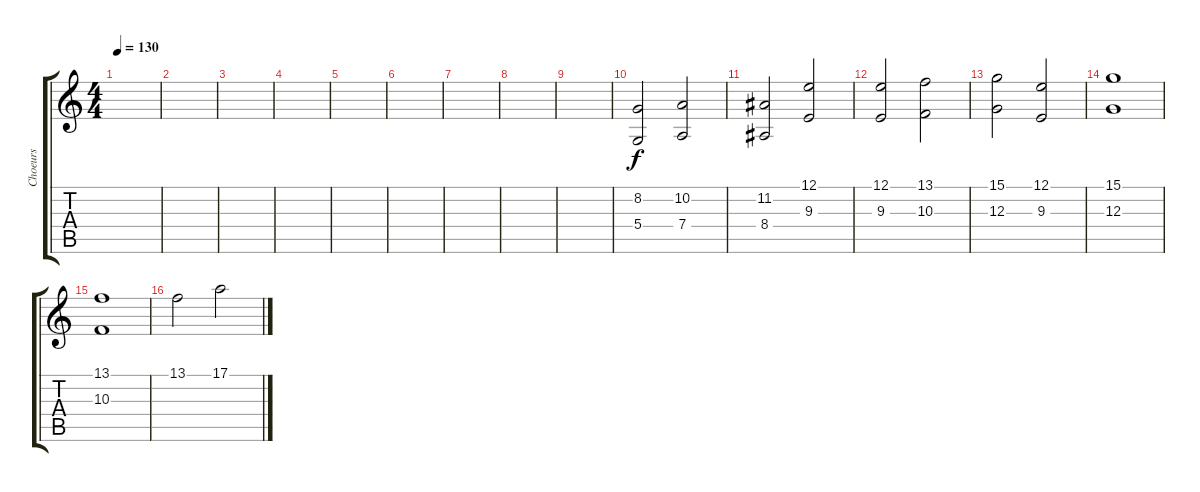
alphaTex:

\track ("Choeurs" "Choeurs") {instrument choiraahs}
\staff {score tabs}
\tuning (E4 B3 G3 D3 A2 E2) {hide}
\ts (4 4)
\tempo 130
\clef g2
\ks c
|
|
|
|
|
|
|
|
|
(8.2 5.4).2 (10.2 7.4).2 |
(11.2 8.4).2 (12.1 9.3).2 |
(12.1 9.3).2 (13.1 10.3).2 |
(15.1 12.3).2 (12.1 9.3).2 |
(15.1 12.3).1 |
(13.1 10.3).1 |
13.1.2 17.1.2
